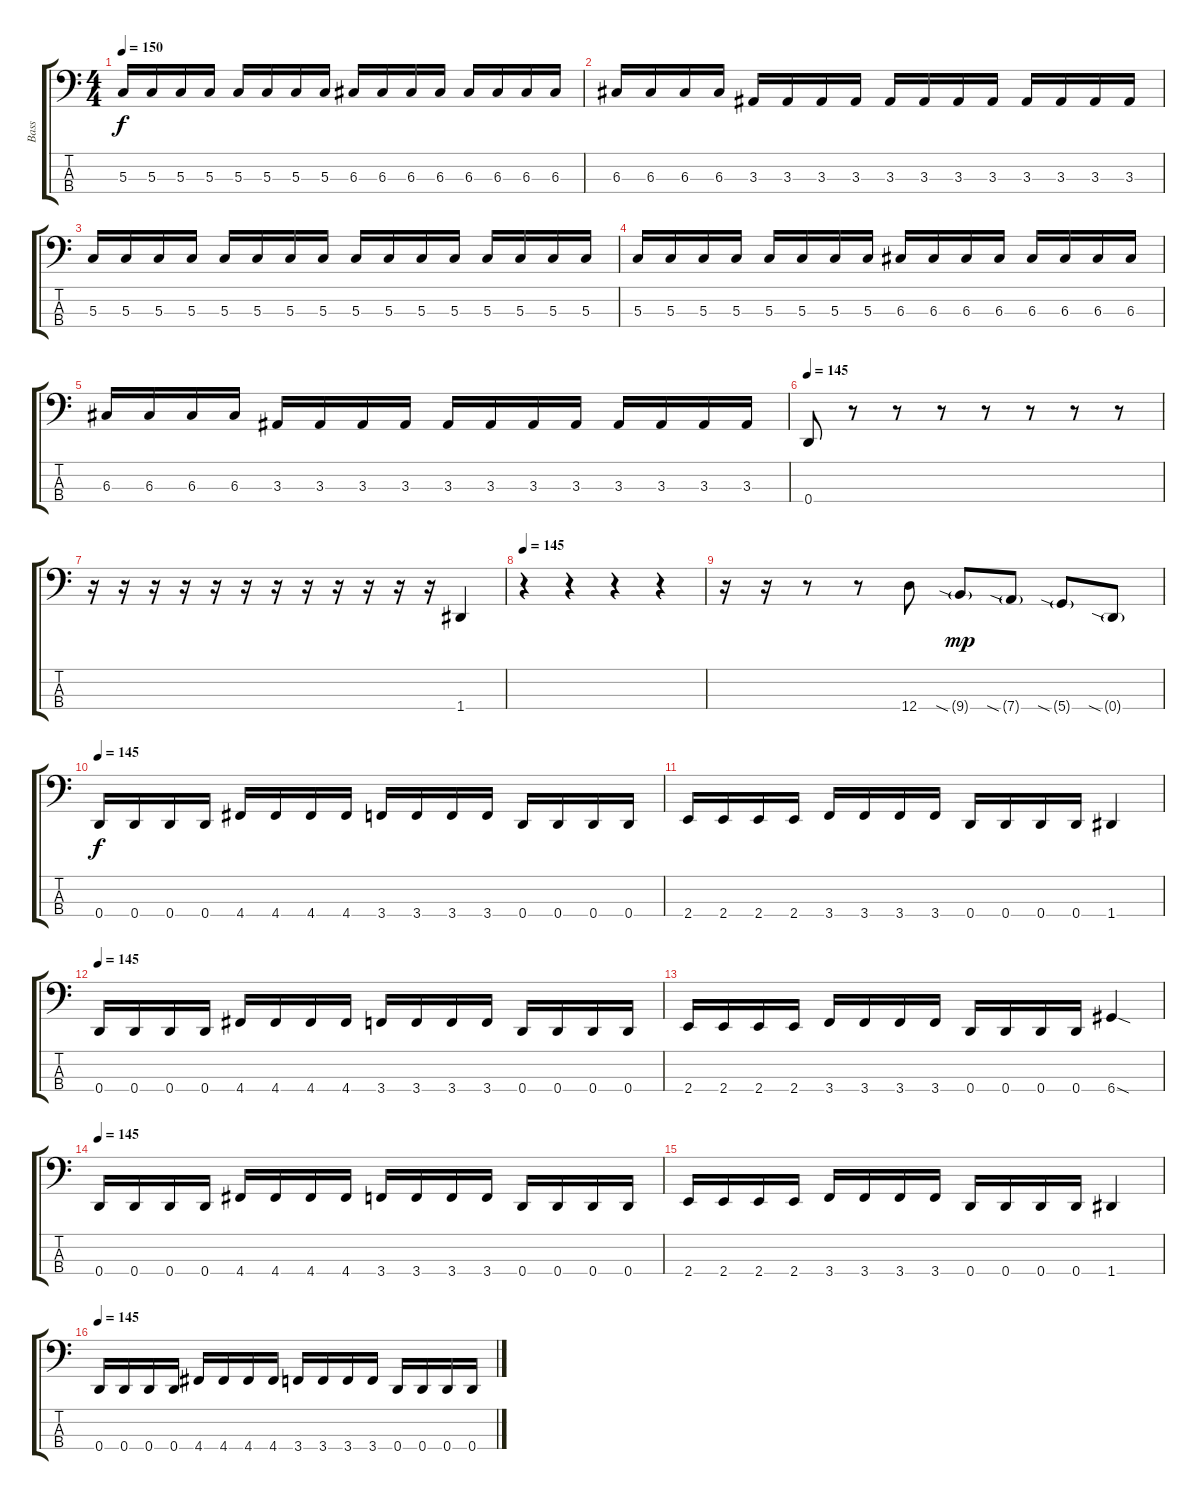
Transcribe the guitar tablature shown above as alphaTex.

\track ("Bass" "Bass") {instrument fretlessbass}
\staff {score tabs}
\tuning (F2 C2 G1 D1) {hide}
\ts (4 4)
\tempo 150
\clef f4
\ks c
5.3.16{dy f} 5.3.16 5.3.16 5.3.16 5.3.16 5.3.16 5.3.16 5.3.16 6.3.16 6.3.16 6.3.16 6.3.16 6.3.16 6.3.16 6.3.16 6.3.16 |
6.3.16 6.3.16 6.3.16 6.3.16 3.3.16 3.3.16 3.3.16 3.3.16 3.3.16 3.3.16 3.3.16 3.3.16 3.3.16 3.3.16 3.3.16 3.3.16 |
5.3.16 5.3.16 5.3.16 5.3.16 5.3.16 5.3.16 5.3.16 5.3.16 5.3.16 5.3.16 5.3.16 5.3.16 5.3.16 5.3.16 5.3.16 5.3.16 |
5.3.16 5.3.16 5.3.16 5.3.16 5.3.16 5.3.16 5.3.16 5.3.16 6.3.16 6.3.16 6.3.16 6.3.16 6.3.16 6.3.16 6.3.16 6.3.16 |
6.3.16 6.3.16 6.3.16 6.3.16 3.3.16 3.3.16 3.3.16 3.3.16 3.3.16 3.3.16 3.3.16 3.3.16 3.3.16 3.3.16 3.3.16 3.3.16 |
\tempo 145
0.4.8 r.8 r.8 r.8 r.8 r.8 r.8 r.8 |
r.16 r.16 r.16 r.16 r.16 r.16 r.16 r.16 r.16 r.16 r.16 r.16 1.4.4 |
\tempo 145
r.4 r.4 r.4 r.4 |
r.16 r.16 r.8 r.8 12.4.8 9.4{sia g}.8{dy mp} 7.4{sia g}.8 5.4{sia g}.8 0.4{sia g}.8 |
\tempo 145
0.4.16{dy f} 0.4.16 0.4.16 0.4.16 4.4.16 4.4.16 4.4.16 4.4.16 3.4.16 3.4.16 3.4.16 3.4.16 0.4.16 0.4.16 0.4.16 0.4.16 |
2.4.16 2.4.16 2.4.16 2.4.16 3.4.16 3.4.16 3.4.16 3.4.16 0.4.16 0.4.16 0.4.16 0.4.16 1.4.4 |
\tempo 145
0.4.16 0.4.16 0.4.16 0.4.16 4.4.16 4.4.16 4.4.16 4.4.16 3.4.16 3.4.16 3.4.16 3.4.16 0.4.16 0.4.16 0.4.16 0.4.16 |
2.4.16 2.4.16 2.4.16 2.4.16 3.4.16 3.4.16 3.4.16 3.4.16 0.4.16 0.4.16 0.4.16 0.4.16 6.4{sod}.4 |
\tempo 145
0.4.16 0.4.16 0.4.16 0.4.16 4.4.16 4.4.16 4.4.16 4.4.16 3.4.16 3.4.16 3.4.16 3.4.16 0.4.16 0.4.16 0.4.16 0.4.16 |
2.4.16 2.4.16 2.4.16 2.4.16 3.4.16 3.4.16 3.4.16 3.4.16 0.4.16 0.4.16 0.4.16 0.4.16 1.4.4 |
\tempo 145
0.4.16 0.4.16 0.4.16 0.4.16 4.4.16 4.4.16 4.4.16 4.4.16 3.4.16 3.4.16 3.4.16 3.4.16 0.4.16 0.4.16 0.4.16 0.4.16
